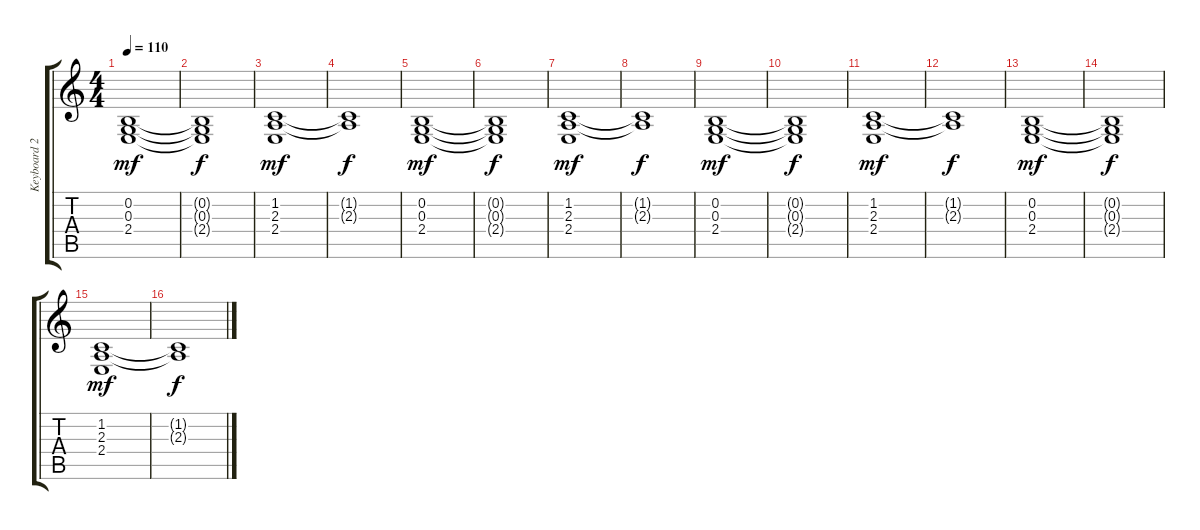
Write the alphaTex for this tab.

\track ("Keyboard 2" "Keyboard 2") {instrument pad4choir}
\staff {score tabs}
\tuning (E4 B3 G3 D3 A2 E2) {hide}
\ts (4 4)
\tempo 110
\clef g2
\ks c
(0.2 0.3 2.4).1{dy mf} |
(0.2{t} 0.3{t} 2.4{t}).1{dy f} |
(1.2 2.3 2.4).1{dy mf} |
(1.2{t} 2.3{t}).1{dy f} |
(0.2 0.3 2.4).1{dy mf} |
(0.2{t} 0.3{t} 2.4{t}).1{dy f} |
(1.2 2.3 2.4).1{dy mf} |
(1.2{t} 2.3{t}).1{dy f} |
(0.2 0.3 2.4).1{dy mf} |
(0.2{t} 0.3{t} 2.4{t}).1{dy f} |
(1.2 2.3 2.4).1{dy mf} |
(1.2{t} 2.3{t}).1{dy f} |
(0.2 0.3 2.4).1{dy mf} |
(0.2{t} 0.3{t} 2.4{t}).1{dy f} |
(1.2 2.3 2.4).1{dy mf} |
(1.2{t} 2.3{t}).1{dy f}
